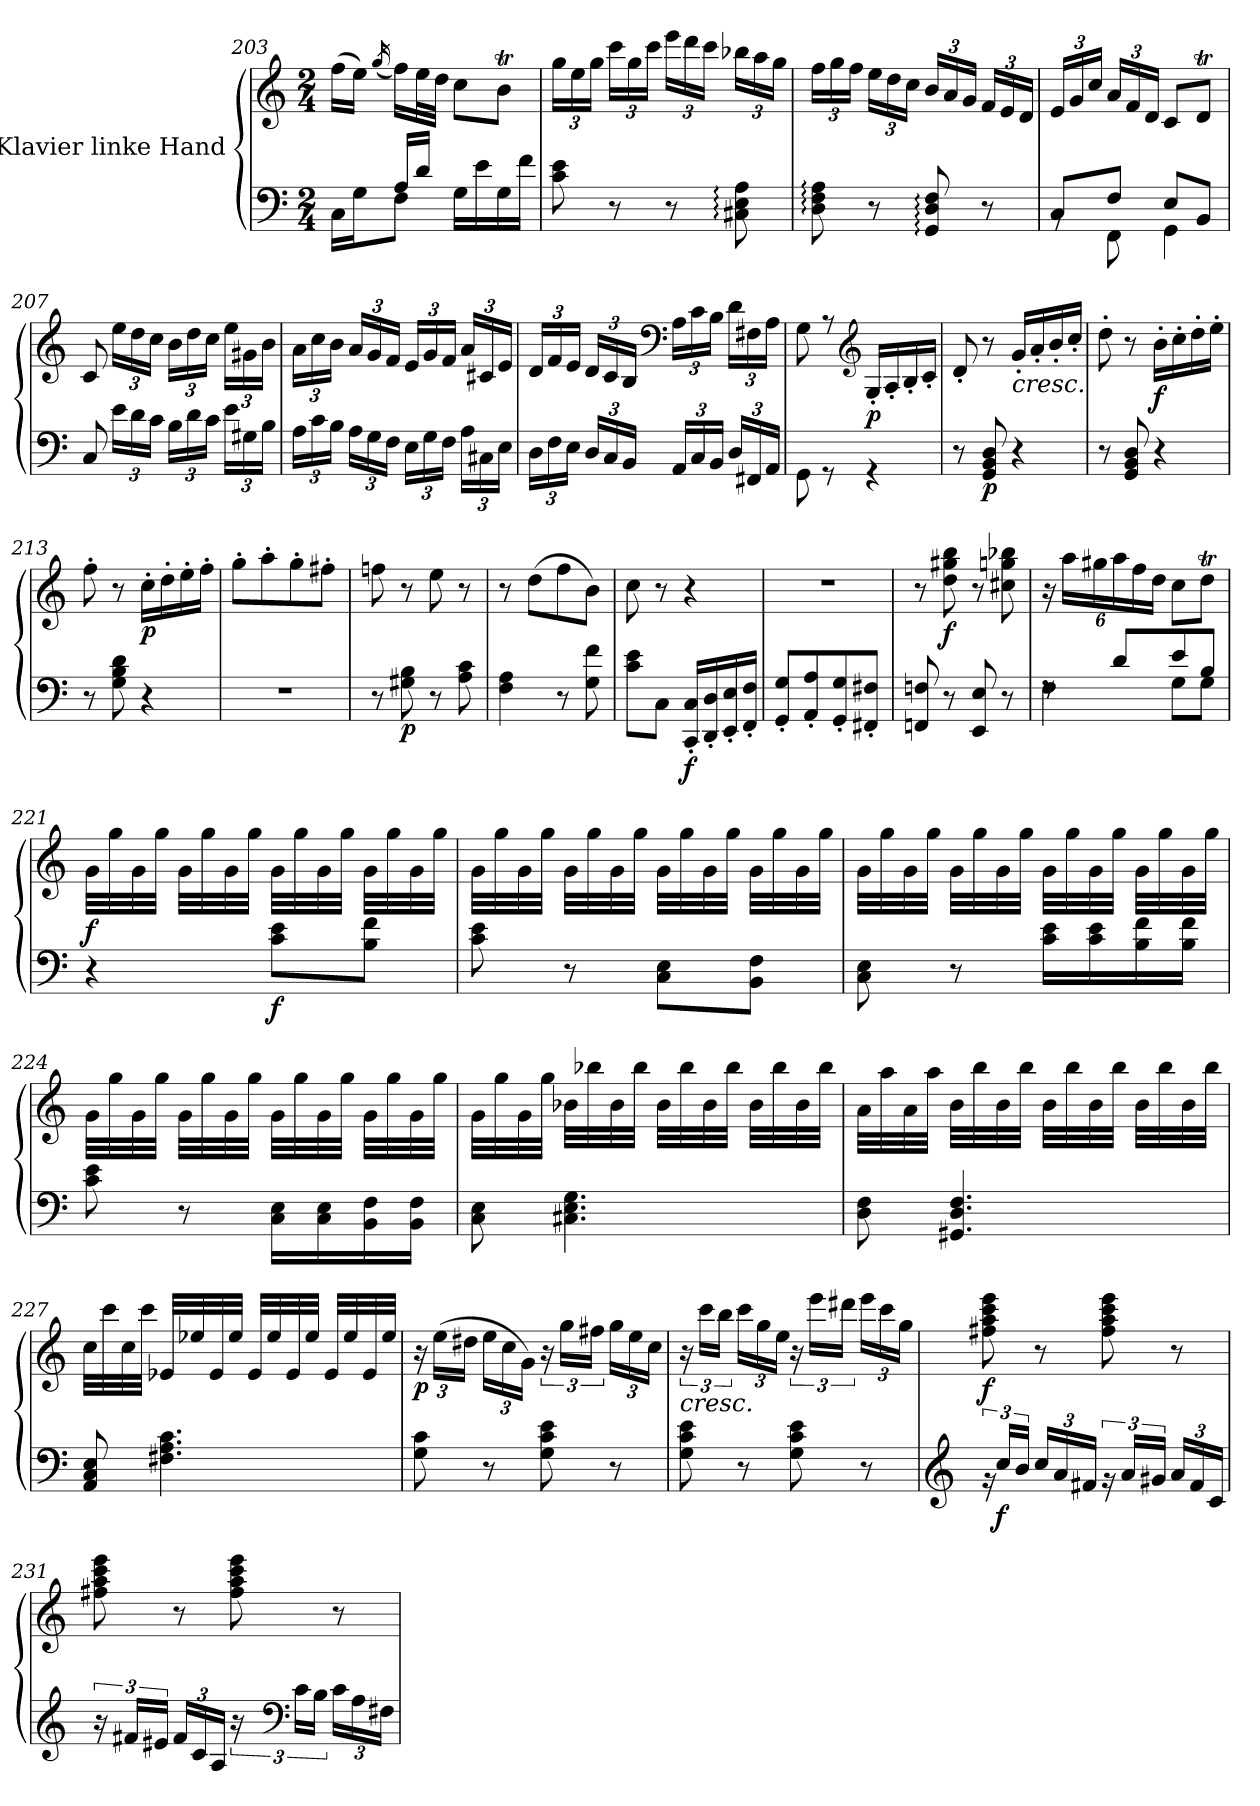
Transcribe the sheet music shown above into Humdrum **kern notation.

**kern	**kern	**dynam
*part1	*part1	*part1
*staff2	*staff1	*staff1/2
*I"Klavier linke Hand	*	*
*clefF4	*clefG2	*
*k[]	*k[]	*
*M2/4	*M2/4	*
=203	=203	=203
*^	*	*
16C\LL	8ryy	(>16ff\LL	.
16G\J	.	16ee\JJ)	.
.	.	(<16qgg/	.
8F\J	16A/LL	16ff\LL)	.
.	16d/JJ	32ee\L	.
.	.	32dd\JJJ	.
16G\LL	4ryy	8cc\L	.
16e\	.	.	.
16G\	.	8bt\J	.
16f\JJ	.	.	.
*v	*v	*	*
=204	=204	=204
*	*Xbrackettup	*
8c\ 8e\	24gg\LL	.
.	24ee\	.
.	24gg\JJ	.
8r	24ccc\LL	.
.	24gg\	.
.	24ccc\JJ	.
8r	24eee\LL	.
.	24ddd\	.
.	24ccc\JJ	.
8C#X\: 8E\: 8A\:	24bb-X\LL	.
.	24aa\	.
.	24gg\JJ	.
=205	=205	=205
8D\: 8F\: 8A\:	24ff\LL	.
.	24gg\	.
.	24ff\JJ	.
8r	24ee\LL	.
.	24dd\	.
.	24cc\JJ	.
8GG/: 8D/: 8F/:	24b/LL	.
.	24a/	.
.	24g/JJ	.
8r	24f/LL	.
.	24e/	.
.	24d/JJ	.
=206	=206	=206
*^	*	*
8C/L	8rBB	24e/LL	.
.	.	24g/	.
.	.	24cc/JJ	.
8F/J	8FF\	24a/LL	.
.	.	24f/	.
.	.	24d/JJ	.
8E/L	4GG\	8c/L	.
8BB/J	.	8dT/J	.
*v	*v	*	*
=207	=207	=207
8C/	8c/	.
*Xbrackettup	*	*
24e\LL	24ee\LL	.
24d\	24dd\	.
24c\JJ	24cc\JJ	.
24B\LL	24b\LL	.
24d\	24dd\	.
24c\JJ	24cc\JJ	.
24e\LL	24ee\LL	.
24G#X\	24g#X\	.
24B\JJ	24b\JJ	.
=208	=208	=208
24A\LL	24a\LL	.
24c\	24cc\	.
24B\JJ	24b\JJ	.
24A\LL	24a/LL	.
24G\	24g/	.
24F\JJ	24f/JJ	.
24E\LL	24e/LL	.
24G\	24g/	.
24F\JJ	24f/JJ	.
24A\LL	24a/LL	.
24C#X\	24c#X/	.
24E\JJ	24e/JJ	.
=209	=209	=209
24D\LL	24d/LL	.
24F\	24f/	.
24E\JJ	24e/JJ	.
24D/LL	24d/LL	.
24C/	24c/	.
24BB/JJ	24B/JJ	.
*	*clefF4	*
24AA/LL	24A\LL	.
24C/	24c\	.
24BB/JJ	24B\JJ	.
24D/LL	24d\LL	.
24FF#X/	24F#X\	.
24AA/JJ	24A\JJ	.
=210	=210	=210
8GG\	8G\	.
8rGG	8rA	.
*	*clefG2	*
!	!	!LO:DY:a=2
4rGG	16G'/LL	p
.	16A'/	.
.	16B'/	.
.	16c'/JJ	.
=211	=211	=211
8r	8d'/	.
!	!	!LO:DY:b=2
8GG/ 8BB/ 8D/	8r	p
!	!LO:TX:b:i:t=cresc.	!
4r	16g'/LL	.
.	16a'/	.
.	16b'/	.
.	16cc'/JJ	.
=212	=212	=212
8r	8dd'\	.
8GG/ 8BB/ 8D/	8r	.
!	!	!LO:DY:b
4r	16b'\LL	f
.	16cc'\	.
.	16dd'\	.
.	16ee'\JJ	.
=213	=213	=213
8r	8ff'\	.
8G\ 8B\ 8d\	8r	.
!	!	!LO:DY:b
4r	16cc'\LL	p
.	16dd'\	.
.	16ee'\	.
.	16ff'\JJ	.
=214	=214	=214
2r	8gg'\L	.
.	8aa'\	.
.	8gg'\	.
.	8ff#X'\J	.
=215	=215	=215
8r	8ffn\	.
!	!	!LO:DY:b=2
8G#X\ 8B\	8r	p
8r	8ee\	.
8A\ 8c\	8r	.
=216	=216	=216
4F\ 4A\	8r	.
.	(>8dd\L	.
8r	8ff\	.
8G\ 8f\	8b\J)	.
=217	=217	=217
8c\ 8e\L	8cc\	.
8C\J	8r	.
!	!	!LO:DY:b=2
16CC/' 16C/'LL	4r	f
16DD/' 16D/'	.	.
16EE/' 16E/'	.	.
16FF/' 16F/'JJ	.	.
=218	=218	=218
8GG/' 8G/'L	2r	.
8AA/' 8A/'	.	.
8GG/' 8G/'	.	.
8FF#X/' 8F#X/'J	.	.
=219	=219	=219
8FFn/ 8Fn/	8r	.
!	!	!LO:DY:b
8r	8dd\ 8gg#X\ 8bb\	f
8EE/ 8E/	8r	.
8r	8cc#X\ 8ggn\ 8bb-X\	.
=220	=220	=220
*^	*	*
8rF	4F\	24r	.
.	.	24aa\LL	.
.	.	24gg#X\	.
8d/L	.	24aa\	.
.	.	24ff\	.
.	.	24dd\JJ	.
8e/	8G\L	8cc\L	.
8B/J	8G\J	8ddT\J	.
=221	=221	=221	=221
!	!	!	!LO:DY:a=2
*v	*v	*	*
4r	32g\LLL	f
.	32gg\	.
.	32g\	.
.	32gg\JJJ	.
.	32g\LLL	.
.	32gg\	.
.	32g\	.
.	32gg\JJJ	.
!	!	!LO:DY:b=2
8c\ 8e\L	32g\LLL	f
.	32gg\	.
.	32g\	.
.	32gg\JJJ	.
8B\ 8f\J	32g\LLL	.
.	32gg\	.
.	32g\	.
.	32gg\JJJ	.
=222	=222	=222
8c\ 8e\	32g\LLL	.
.	32gg\	.
.	32g\	.
.	32gg\JJJ	.
8r	32g\LLL	.
.	32gg\	.
.	32g\	.
.	32gg\JJJ	.
8C\ 8E\L	32g\LLL	.
.	32gg\	.
.	32g\	.
.	32gg\JJJ	.
8BB\ 8F\J	32g\LLL	.
.	32gg\	.
.	32g\	.
.	32gg\JJJ	.
=223	=223	=223
8C\ 8E\	32g\LLL	.
.	32gg\	.
.	32g\	.
.	32gg\JJJ	.
8r	32g\LLL	.
.	32gg\	.
.	32g\	.
.	32gg\JJJ	.
16c\ 16e\LL	32g\LLL	.
.	32gg\	.
16c\ 16e\	32g\	.
.	32gg\JJJ	.
16B\ 16f\	32g\LLL	.
.	32gg\	.
16B\ 16f\JJ	32g\	.
.	32gg\JJJ	.
=224	=224	=224
8c\ 8e\	32g\LLL	.
.	32gg\	.
.	32g\	.
.	32gg\JJJ	.
8r	32g\LLL	.
.	32gg\	.
.	32g\	.
.	32gg\JJJ	.
16C\ 16E\LL	32g\LLL	.
.	32gg\	.
16C\ 16E\	32g\	.
.	32gg\JJJ	.
16BB\ 16F\	32g\LLL	.
.	32gg\	.
16BB\ 16F\JJ	32g\	.
.	32gg\JJJ	.
=225	=225	=225
8C\ 8E\	32g\LLL	.
.	32gg\	.
.	32g\	.
.	32gg\JJJ	.
!	!	!LO:DY:a=2
!	!	!LO:DY:n=1:b=2
4.C#X\ 4.E\ 4.G\	32b-X\LLL	fp fp
.	32bb-X\	.
.	32b-\	.
.	32bb-\JJJ	.
.	32b-\LLL	.
.	32bb-\	.
.	32b-\	.
.	32bb-\JJJ	.
.	32b-\LLL	.
.	32bb-\	.
.	32b-\	.
.	32bb-\JJJ	.
=226	=226	=226
8D\ 8F\	32a\LLL	.
.	32aa\	.
.	32a\	.
.	32aa\JJJ	.
!	!	!LO:DY:a=2
!	!	!LO:DY:n=1:b=2
4.GG#X/ 4.D/ 4.F/	32b\LLL	fp fp
.	32bb\	.
.	32b\	.
.	32bb\JJJ	.
.	32b\LLL	.
.	32bb\	.
.	32b\	.
.	32bb\JJJ	.
.	32b\LLL	.
.	32bb\	.
.	32b\	.
.	32bb\JJJ	.
=227	=227	=227
8AA/ 8C/ 8E/	32cc\LLL	.
.	32ccc\	.
.	32cc\	.
.	32ccc\JJJ	.
!	!	!LO:DY:b=2
!	!	!LO:DY:n=1:b
4.F#X\ 4.A\ 4.c\	32e-X/LLL	fp fp
.	32ee-X/	.
.	32e-/	.
.	32ee-/JJJ	.
.	32e-/LLL	.
.	32ee-/	.
.	32e-/	.
.	32ee-/JJJ	.
.	32e-/LLL	.
.	32ee-/	.
.	32e-/	.
.	32ee-/JJJ	.
=228	=228	=228
!	!	!LO:DY:b
8G\ 8c\	24r	p
.	(>24ee\LL	.
.	24dd#X\JJ	.
8r	24ee\LL	.
.	24cc\	.
.	24g\JJ)	.
*	*brackettup	*
8G\ 8c\ 8e\	24r	.
.	24gg\LL	.
.	24ff#X\JJ	.
*	*Xbrackettup	*
8r	24gg\LL	.
.	24ee\	.
.	24cc\JJ	.
=229	=229	=229
*	*brackettup	*
!	!LO:TX:b:i:t=cresc.	!
8G\ 8c\ 8e\	24r	.
.	24ccc\LL	.
.	24bb\JJ	.
*	*Xbrackettup	*
8r	24ccc\LL	.
.	24gg\	.
.	24ee\JJ	.
*	*brackettup	*
8G\ 8c\ 8e\	24r	.
.	24eee\LL	.
.	24ddd#X\JJ	.
*	*Xbrackettup	*
8r	24eee\LL	.
.	24ccc\	.
.	24gg\JJ	.
=230	=230	=230
*clefG2	*	*
*brackettup	*	*
!	!	!LO:DY:b
24rg	8ff#X\ 8aa\ 8ccc\ 8eee\	f
!	!	!LO:DY:b=2
24cc/LL	.	f
24b/JJ	.	.
*Xbrackettup	*	*
24cc/LL	8r	.
24a/	.	.
24f#X/JJ	.	.
*brackettup	*	*
24rg	8ff#\ 8aa\ 8ccc\ 8eee\	.
24a/LL	.	.
24g#X/JJ	.	.
*Xbrackettup	*	*
24a/LL	8r	.
24f#/	.	.
24c/JJ	.	.
=231	=231	=231
*brackettup	*	*
24r	8ff#X\ 8aa\ 8ccc\ 8eee\	.
24f#X/LL	.	.
24e#X/JJ	.	.
*Xbrackettup	*	*
24f#/LL	8r	.
24c/	.	.
24A/JJ	.	.
*brackettup	*	*
24r	8ff#\ 8aa\ 8ccc\ 8eee\	.
*clefF4	*	*
24c\LL	.	.
24B\JJ	.	.
*Xbrackettup	*	*
24c\LL	8r	.
24A\	.	.
24F#X\JJ	.	.
=	=	=
*-	*-	*-
